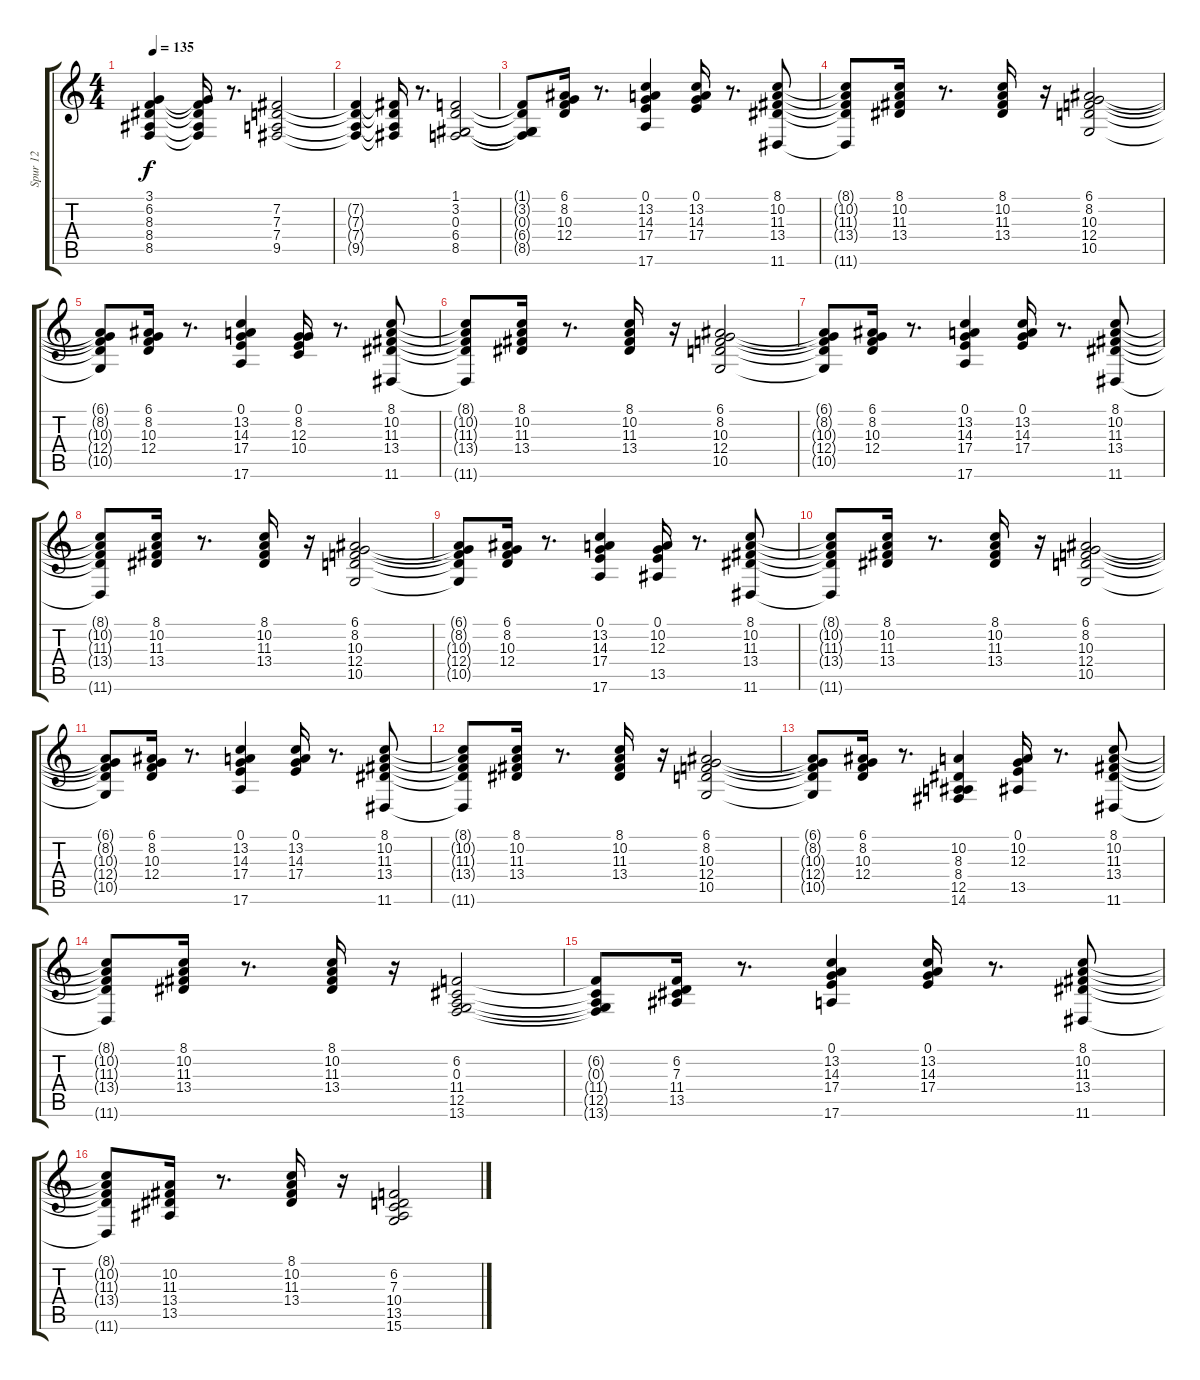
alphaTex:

\track ("Spur 12" "Spur 12") {instrument electricpiano2}
\staff {score tabs}
\tuning (E4 B3 G3 D3 A2 E2) {hide}
\ts (4 4)
\tempo 135
\clef g2
\ks c
(3.1{t} 6.2{t} 8.3{t} 8.4{t} 8.5{t}).4{dy f} (3.1{t} 6.2{t} 8.3{t} 8.4{t} 8.5{t}).16 r.8{d} (7.2 7.3 7.4 9.5).2 |
(7.2{t} 7.3{t} 7.4{t} 9.5{t}).4 (7.2{t} 7.3{t} 7.4{t} 9.5{t}).16 r.8{d} (1.1 3.2 0.3 6.4 8.5).2 |
(1.1{t} 3.2{t} 0.3{t} 6.4{t} 8.5{t}).8 (6.1 8.2 10.3 12.4).16 r.8{d} (0.1 13.2 14.3 17.4 17.6).4 (0.1 13.2 14.3 17.4).16 r.8{d} (8.1 10.2 11.3 13.4 11.6).8 |
(8.1{t} 10.2{t} 11.3{t} 13.4{t} 11.6{t}).8 (8.1 10.2 11.3 13.4).16 r.8{d} (8.1 10.2 11.3 13.4).16 r.16 (6.1 8.2 10.3 12.4 10.5).2 |
(6.1{t} 8.2{t} 10.3{t} 12.4{t} 10.5{t}).8 (6.1 8.2 10.3 12.4).16 r.8{d} (0.1 13.2 14.3 17.4 17.6).4 (0.1 8.2 12.3 10.4).16 r.8{d} (8.1 10.2 11.3 13.4 11.6).8 |
(8.1{t} 10.2{t} 11.3{t} 13.4{t} 11.6{t}).8 (8.1 10.2 11.3 13.4).16 r.8{d} (8.1 10.2 11.3 13.4).16 r.16 (6.1 8.2 10.3 12.4 10.5).2 |
(6.1{t} 8.2{t} 10.3{t} 12.4{t} 10.5{t}).8 (6.1 8.2 10.3 12.4).16 r.8{d} (0.1 13.2 14.3 17.4 17.6).4 (0.1 13.2 14.3 17.4).16 r.8{d} (8.1 10.2 11.3 13.4 11.6).8 |
(8.1{t} 10.2{t} 11.3{t} 13.4{t} 11.6{t}).8 (8.1 10.2 11.3 13.4).16 r.8{d} (8.1 10.2 11.3 13.4).16 r.16 (6.1 8.2 10.3 12.4 10.5).2 |
(6.1{t} 8.2{t} 10.3{t} 12.4{t} 10.5{t}).8 (6.1 8.2 10.3 12.4).16 r.8{d} (0.1 13.2 14.3 17.4 17.6).4 (0.1 10.2 12.3 13.5).16 r.8{d} (8.1 10.2 11.3 13.4 11.6).8 |
(8.1{t} 10.2{t} 11.3{t} 13.4{t} 11.6{t}).8 (8.1 10.2 11.3 13.4).16 r.8{d} (8.1 10.2 11.3 13.4).16 r.16 (6.1 8.2 10.3 12.4 10.5).2 |
(6.1{t} 8.2{t} 10.3{t} 12.4{t} 10.5{t}).8 (6.1 8.2 10.3 12.4).16 r.8{d} (0.1 13.2 14.3 17.4 17.6).4 (0.1 13.2 14.3 17.4).16 r.8{d} (8.1 10.2 11.3 13.4 11.6).8 |
(8.1{t} 10.2{t} 11.3{t} 13.4{t} 11.6{t}).8 (8.1 10.2 11.3 13.4).16 r.8{d} (8.1 10.2 11.3 13.4).16 r.16 (6.1 8.2 10.3 12.4 10.5).2 |
(6.1{t} 8.2{t} 10.3{t} 12.4{t} 10.5{t}).8 (6.1 8.2 10.3 12.4).16 r.8{d} (10.2 8.3 8.4 12.5 14.6).4 (0.1 10.2 12.3 13.5).16 r.8{d} (8.1 10.2 11.3 13.4 11.6).8 |
(8.1{t} 10.2{t} 11.3{t} 13.4{t} 11.6{t}).8 (8.1 10.2 11.3 13.4).16 r.8{d} (8.1 10.2 11.3 13.4).16 r.16 (6.2 0.3 11.4 12.5 13.6).2 |
(6.2{t} 0.3{t} 11.4{t} 12.5{t} 13.6{t}).8 (6.2 7.3 11.4 13.5).16 r.8{d} (0.1 13.2 14.3 17.4 17.6).4 (0.1 13.2 14.3 17.4).16 r.8{d} (8.1 10.2 11.3 13.4 11.6).8 |
(8.1{t} 10.2{t} 11.3{t} 13.4{t} 11.6{t}).8 (10.2 11.3 13.4 13.5).16 r.8{d} (8.1 10.2 11.3 13.4).16 r.16 (6.2 7.3 10.4 13.5 15.6).2
